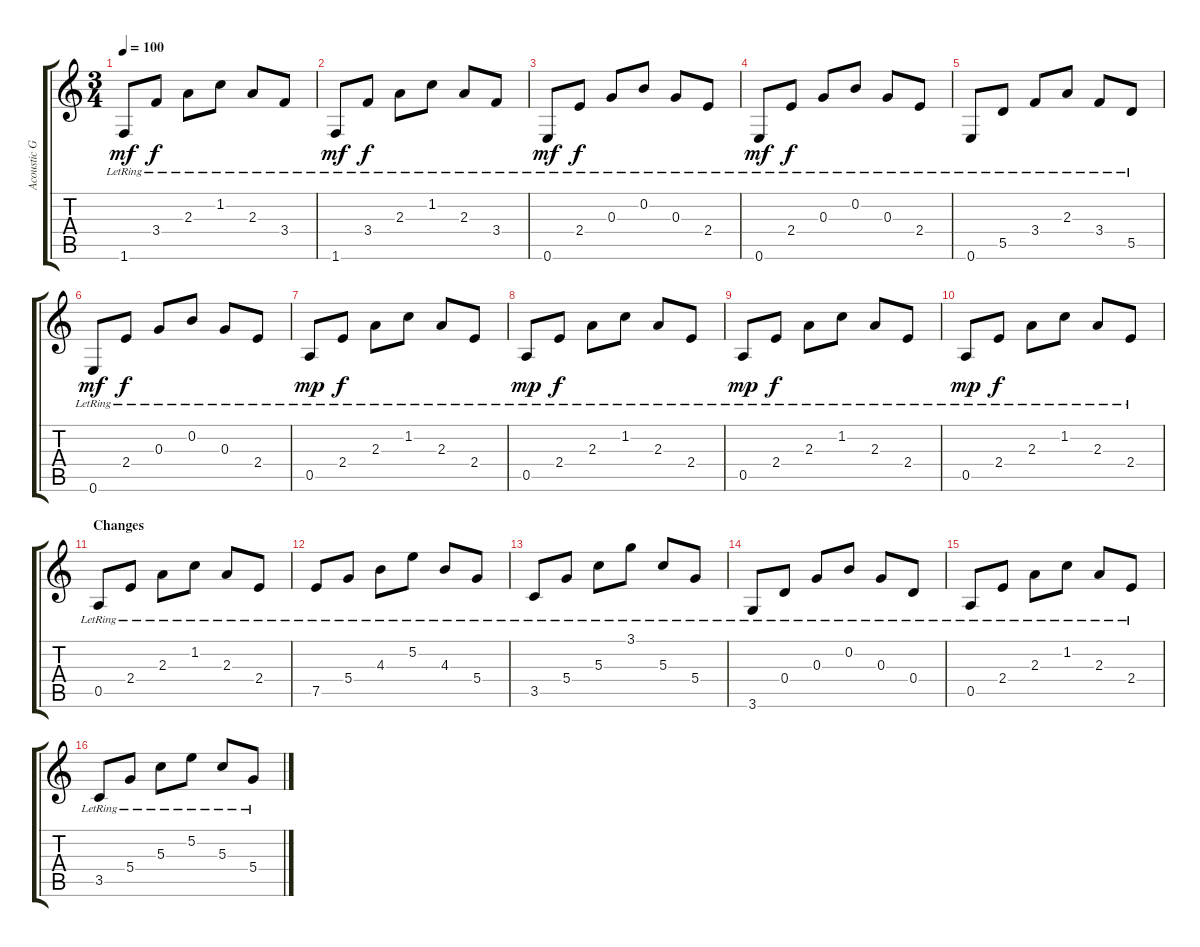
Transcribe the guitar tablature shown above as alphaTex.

\track ("Acoustic Guitar" "Acoustic G") {instrument acousticguitarsteel}
\staff {score tabs}
\tuning (E4 B3 G3 D3 A2 E2) {hide}
\ts (3 4)
\tempo 100
\clef g2
\ks c
1.6{lr}.8{dy mf} 3.4{lr}.8{dy f} 2.3{lr}.8 1.2{lr}.8 2.3{lr}.8 3.4{lr}.8 |
1.6{lr}.8{dy mf} 3.4{lr}.8{dy f} 2.3{lr}.8 1.2{lr}.8 2.3{lr}.8 3.4{lr}.8 |
0.6{lr}.8{dy mf} 2.4{lr}.8{dy f} 0.3{lr}.8 0.2{lr}.8 0.3{lr}.8 2.4{lr}.8 |
0.6{lr}.8{dy mf} 2.4{lr}.8{dy f} 0.3{lr}.8 0.2{lr}.8 0.3{lr}.8 2.4{lr}.8 |
0.6{lr}.8 5.5{lr}.8 3.4{lr}.8 2.3{lr}.8 3.4{lr}.8 5.5{lr}.8 |
0.6{lr}.8{dy mf} 2.4{lr}.8{dy f} 0.3{lr}.8 0.2{lr}.8 0.3{lr}.8 2.4{lr}.8 |
0.5{lr}.8{dy mp} 2.4{lr}.8{dy f} 2.3{lr}.8 1.2{lr}.8 2.3{lr}.8 2.4{lr}.8 |
0.5{lr}.8{dy mp} 2.4{lr}.8{dy f} 2.3{lr}.8 1.2{lr}.8 2.3{lr}.8 2.4{lr}.8 |
0.5{lr}.8{dy mp} 2.4{lr}.8{dy f} 2.3{lr}.8 1.2{lr}.8 2.3{lr}.8 2.4{lr}.8 |
0.5{lr}.8{dy mp} 2.4{lr}.8{dy f} 2.3{lr}.8 1.2{lr}.8 2.3{lr}.8 2.4{lr}.8 |
\section ("" "Changes")
0.5{lr}.8 2.4{lr}.8 2.3{lr}.8 1.2{lr}.8 2.3{lr}.8 2.4{lr}.8 |
7.5{lr}.8 5.4{lr}.8 4.3{lr}.8 5.2{lr}.8 4.3{lr}.8 5.4{lr}.8 |
3.5{lr}.8 5.4{lr}.8 5.3{lr}.8 3.1{lr}.8 5.3{lr}.8 5.4{lr}.8 |
3.6{lr}.8 0.4{lr}.8 0.3{lr}.8 0.2{lr}.8 0.3{lr}.8 0.4{lr}.8 |
0.5{lr}.8 2.4{lr}.8 2.3{lr}.8 1.2{lr}.8 2.3{lr}.8 2.4{lr}.8 |
3.5{lr}.8 5.4{lr}.8 5.3{lr}.8 5.2{lr}.8 5.3{lr}.8 5.4{lr}.8
